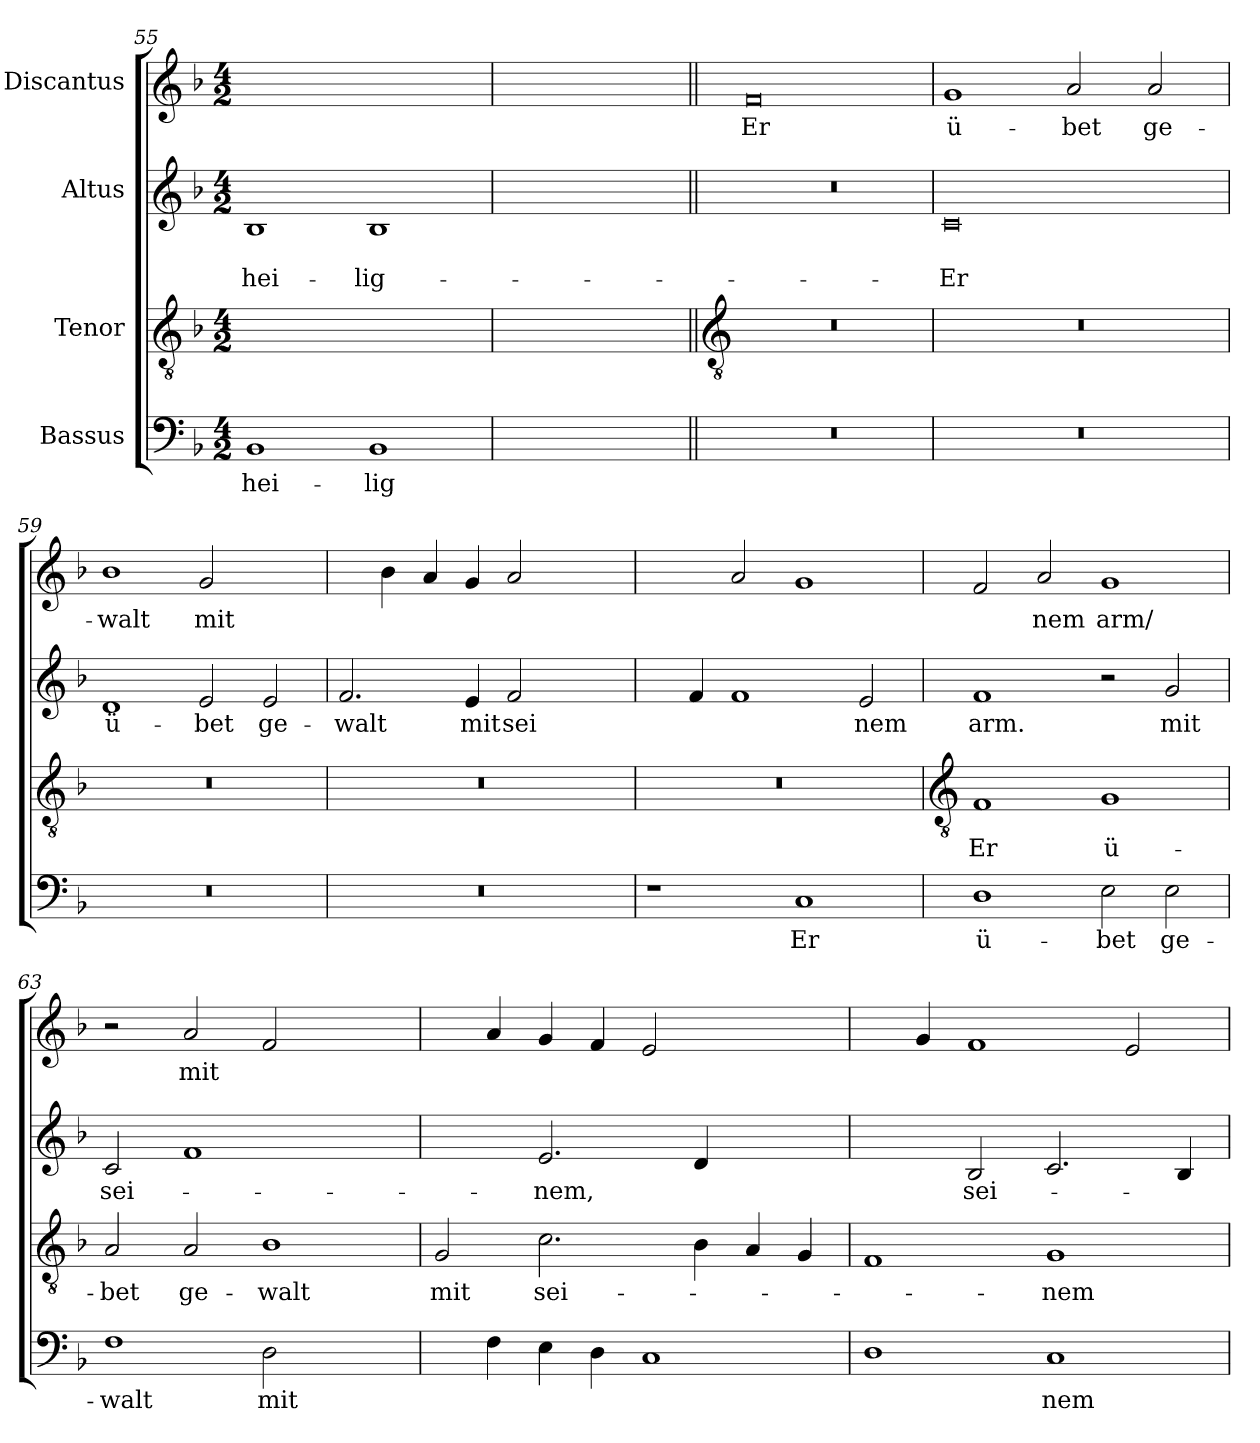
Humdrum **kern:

**kern	**text	**kern	**text	**kern	**text	**kern	**text
*part4	*part4	*part3	*part3	*part2	*part2	*part1	*part1
*staff4	*staff4	*staff3	*staff3	*staff2	*staff2	*staff1	*staff1
*I"Bassus	*	*I"Tenor	*	*I"Altus	*	*I"Discantus	*
*clefF4	*	*clefGv2	*	*clefG2	*	*clefG2	*
*k[b-]	*	*k[b-]	*	*k[b-]	*	*k[b-]	*
*F:	*	*F:	*	*F:	*	*F:	*
*M4/2	*	*M4/2	*	*M4/2	*	*M4/2	*
=55	=55	=55	=55	=55	=55	=55	=55
!	!LO:LY:b	!	!	!	!LO:LY:b	!	!
*	*	*	*	*^	*	*	*
1BB-	hei-	0Fyy_	.	1B-	0ryy	hei-	0fyy_	.
!	!LO:LY:b	!	!	!	!	!LO:LY:b	!	!
1BB-	-lig	.	.	1B-	.	-lig-	.	.
=56	=56	=56	=56	=56	=56	=56	=56	=56
!	!LO:LY:b	!	!	!	!	!LO:LY:b	!	!
0FFyy	ist.	0Fyy]	.	0Ayy	0ryy	-ist.	0fyy]	.
*	*	*	*	*v	*v	*	*	*
!!LO:LB:g=z
=57||	=57||	=57||	=57||	=57||	=57||	=57||	=57||
*	*	*clefGv2	*	*	*	*	*
*	*	*	*	*^	*	*	*
!	!	!	!	!	!	!	!	!LO:LY:b
*	*	*	*	*v	*v	*	*	*
0r	.	0r	.	0r	.	0f	Er
=58	=58	=58	=58	=58	=58	=58	=58
!	!	!	!	!	!LO:LY:b	!	!LO:LY:b
0r	.	0r	.	0c	Er	1g	ü-
!	!	!	!	!	!	!	!LO:LY:b
.	.	.	.	.	.	2a	-bet
!	!	!	!	!	!	!	!LO:LY:b
.	.	.	.	.	.	2a	ge-
=59	=59	=59	=59	=59	=59	=59	=59
!	!	!	!	!	!LO:LY:b	!	!LO:LY:b
0r	.	0r	.	1d	ü-	1b-	-walt
!	!	!	!	!	!LO:LY:b	!	!LO:LY:b
.	.	.	.	2e	-bet	2g	mit
!	!	!	!	!	!LO:LY:b	!	!LO:LY:b
.	.	.	.	2e	ge-	[2ccyy	sei-
=60	=60	=60	=60	=60	=60	=60	=60
!	!	!	!	!	!LO:LY:b	!	!
0r	.	0r	.	2.f	-walt	4ccyy]	.
.	.	.	.	.	.	4b-	.
.	.	.	.	.	.	4a	.
!	!	!	!	!	!LO:LY:b	!	!
.	.	.	.	4e	mit	4g	.
!	!	!	!	!	!LO:LY:b	!	!
.	.	.	.	2f	sei	2a	.
.	.	.	.	[2gyy	.	[2b-yy	.
=61	=61	=61	=61	=61	=61	=61	=61
1r	.	0r	.	4gyy]	.	2b-yy]	.
.	.	.	.	4f	.	.	.
.	.	.	.	1f	.	2a	.
!	!LO:LY:b	!	!	!	!	!	!
1C	Er	.	.	.	.	1g	.
!	!	!	!	!	!LO:LY:b	!	!
.	.	.	.	2e	nem	.	.
!!LO:LB:g=z
=62	=62	=62	=62	=62	=62	=62	=62
*	*	*clefGv2	*	*	*	*	*
!	!LO:LY:b	!	!LO:LY:b	!	!LO:LY:b	!	!
1D	ü-	1F	Er	1f	arm.	2f	.
!	!	!	!	!	!	!	!LO:LY:b
.	.	.	.	.	.	2a	-nem
!	!LO:LY:b	!	!LO:LY:b	!	!	!	!LO:LY:b
2E	-bet	1G	ü-	2r	.	1g	arm/
!	!LO:LY:b	!	!	!	!LO:LY:b	!	!
2E	ge-	.	.	2g	mit	.	.
=63	=63	=63	=63	=63	=63	=63	=63
!	!LO:LY:b	!	!LO:LY:b	!	!LO:LY:b	!	!
1F	-walt	2A	-bet	2c	sei-	2r	.
!	!	!	!LO:LY:b	!	!	!	!LO:LY:b
.	.	2A	ge-	1f	.	2a	mit
!	!LO:LY:b	!	!LO:LY:b	!	!	!	!
2D	mit	1B-	-walt	.	.	2f	.
!	!LO:LY:b	!	!	!	!	!	!LO:LY:b
[2Gyy	sei	.	.	[2dyy	.	[2b-yy	sei-
=64	=64	=64	=64	=64	=64	=64	=64
!	!	!	!LO:LY:b	!	!	!	!
4Gyy]	.	2G	mit	2dyy]	.	4b-yy]	.
4F	.	.	.	.	.	4a	.
!	!	!	!LO:LY:b	!	!LO:LY:b	!	!
4E	.	2.c	sei-	2.e	-nem,	4g	.
4D	.	.	.	.	.	4f	.
1C	.	.	.	.	.	2e	.
.	.	4B-	.	4d	.	.	.
!	!	!	!	!	!LO:LY:b	!	!
.	.	4A	.	[2cyy	mit	[2ayy	.
.	.	4G	.	.	.	.	.
=65	=65	=65	=65	=65	=65	=65	=65
1D	.	1F	.	2cyy]	.	4ayy]	.
.	.	.	.	.	.	4g	.
!	!	!	!	!	!LO:LY:b	!	!
.	.	.	.	2B-	sei-	1f	.
!	!LO:LY:b	!	!LO:LY:b	!	!	!	!
1C	nem	1G	-nem	2.c	.	.	.
.	.	.	.	.	.	2e	.
.	.	.	.	4B-	.	.	.
=	=	=	=	=	=	=	=
*-	*-	*-	*-	*-	*-	*-	*-
